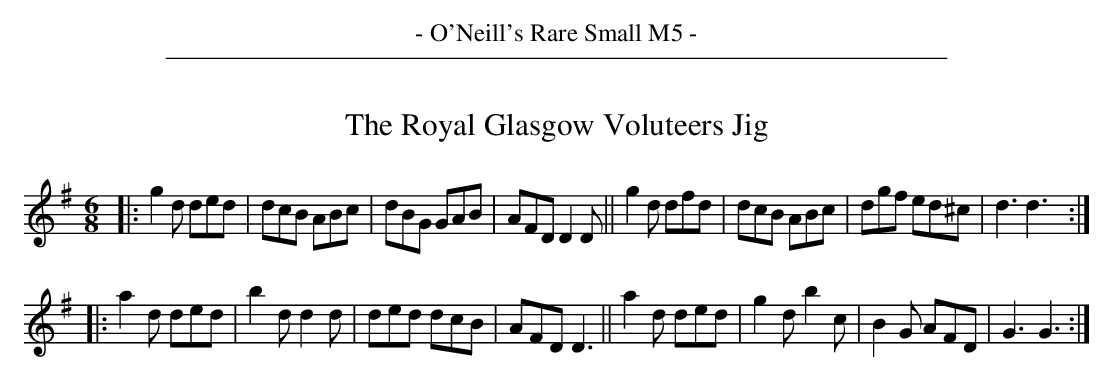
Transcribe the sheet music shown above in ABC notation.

X:1
T: The Royal Glasgow Voluteers Jig
M: 6/8
L: 1/8
K: G
|:\
g2d ded | dcB ABc | dBG GAB | AFD D2D ||\
g2d dfd | dcB ABc | dgf ed^c | d3 d3 :|
|:\
a2d ded | b2d d2d | ded dcB | AFD D3 ||\
a2d ded | g2d b2c | B2G AFD | G3 G3 :|
